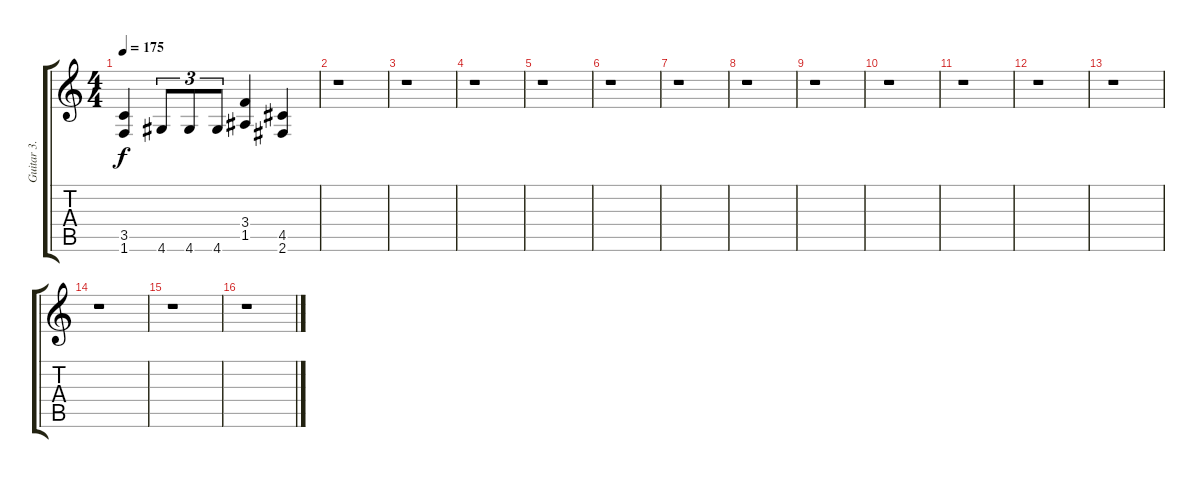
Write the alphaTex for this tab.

\track ("Guitar 3." "Guitar 3.") {instrument distortionguitar}
\staff {score tabs}
\tuning (E4 B3 G3 D3 A2 E2) {hide}
\ts (4 4)
\tempo 175
\clef g2
\ks c
(3.5 1.6).4{dy f} 4.6.8{tu (3 2)} 4.6.8{tu (3 2)} 4.6.8{tu (3 2)} (3.4 1.5).4 (4.5 2.6).4 |
r.1 |
r.1 |
r.1 |
r.1 |
r.1 |
r.1 |
r.1 |
r.1 |
r.1 |
r.1 |
r.1 |
r.1 |
r.1 |
r.1 |
r.1
